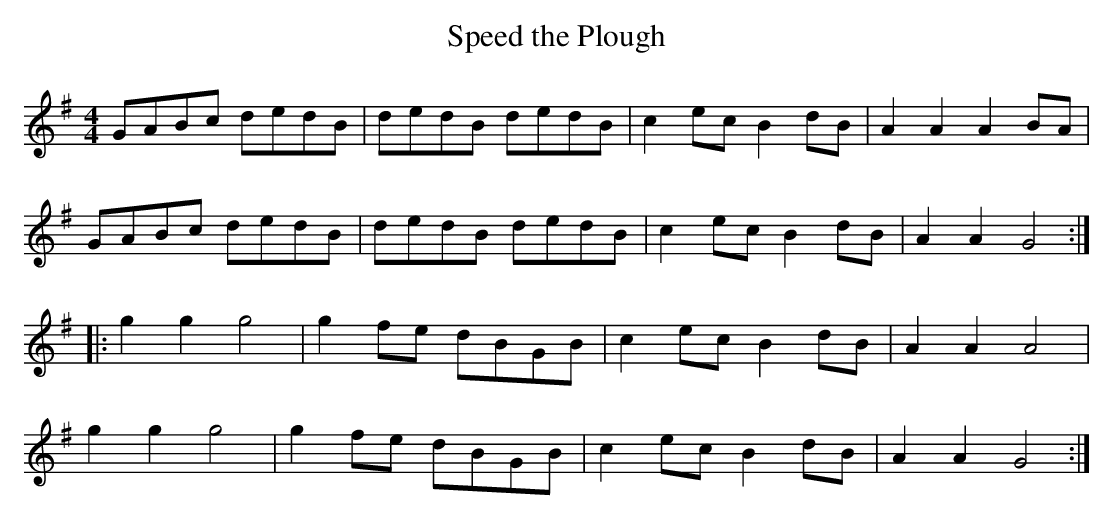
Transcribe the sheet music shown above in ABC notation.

X:1
M:4/4
L:1/8
T:Speed the Plough
K:G
GABc dedB | dedB dedB | c2ec B2dB | A2A2 A2 BA|
GABc dedB | dedB dedB | c2ec B2dB | A2A2 G4 ::
g2g2 g4 | g2fe dBGB | c2ec B2dB | A2A2 A4 |
g2g2 g4 | g2fe dBGB | c2ec B2dB | A2A2 G4 :|
